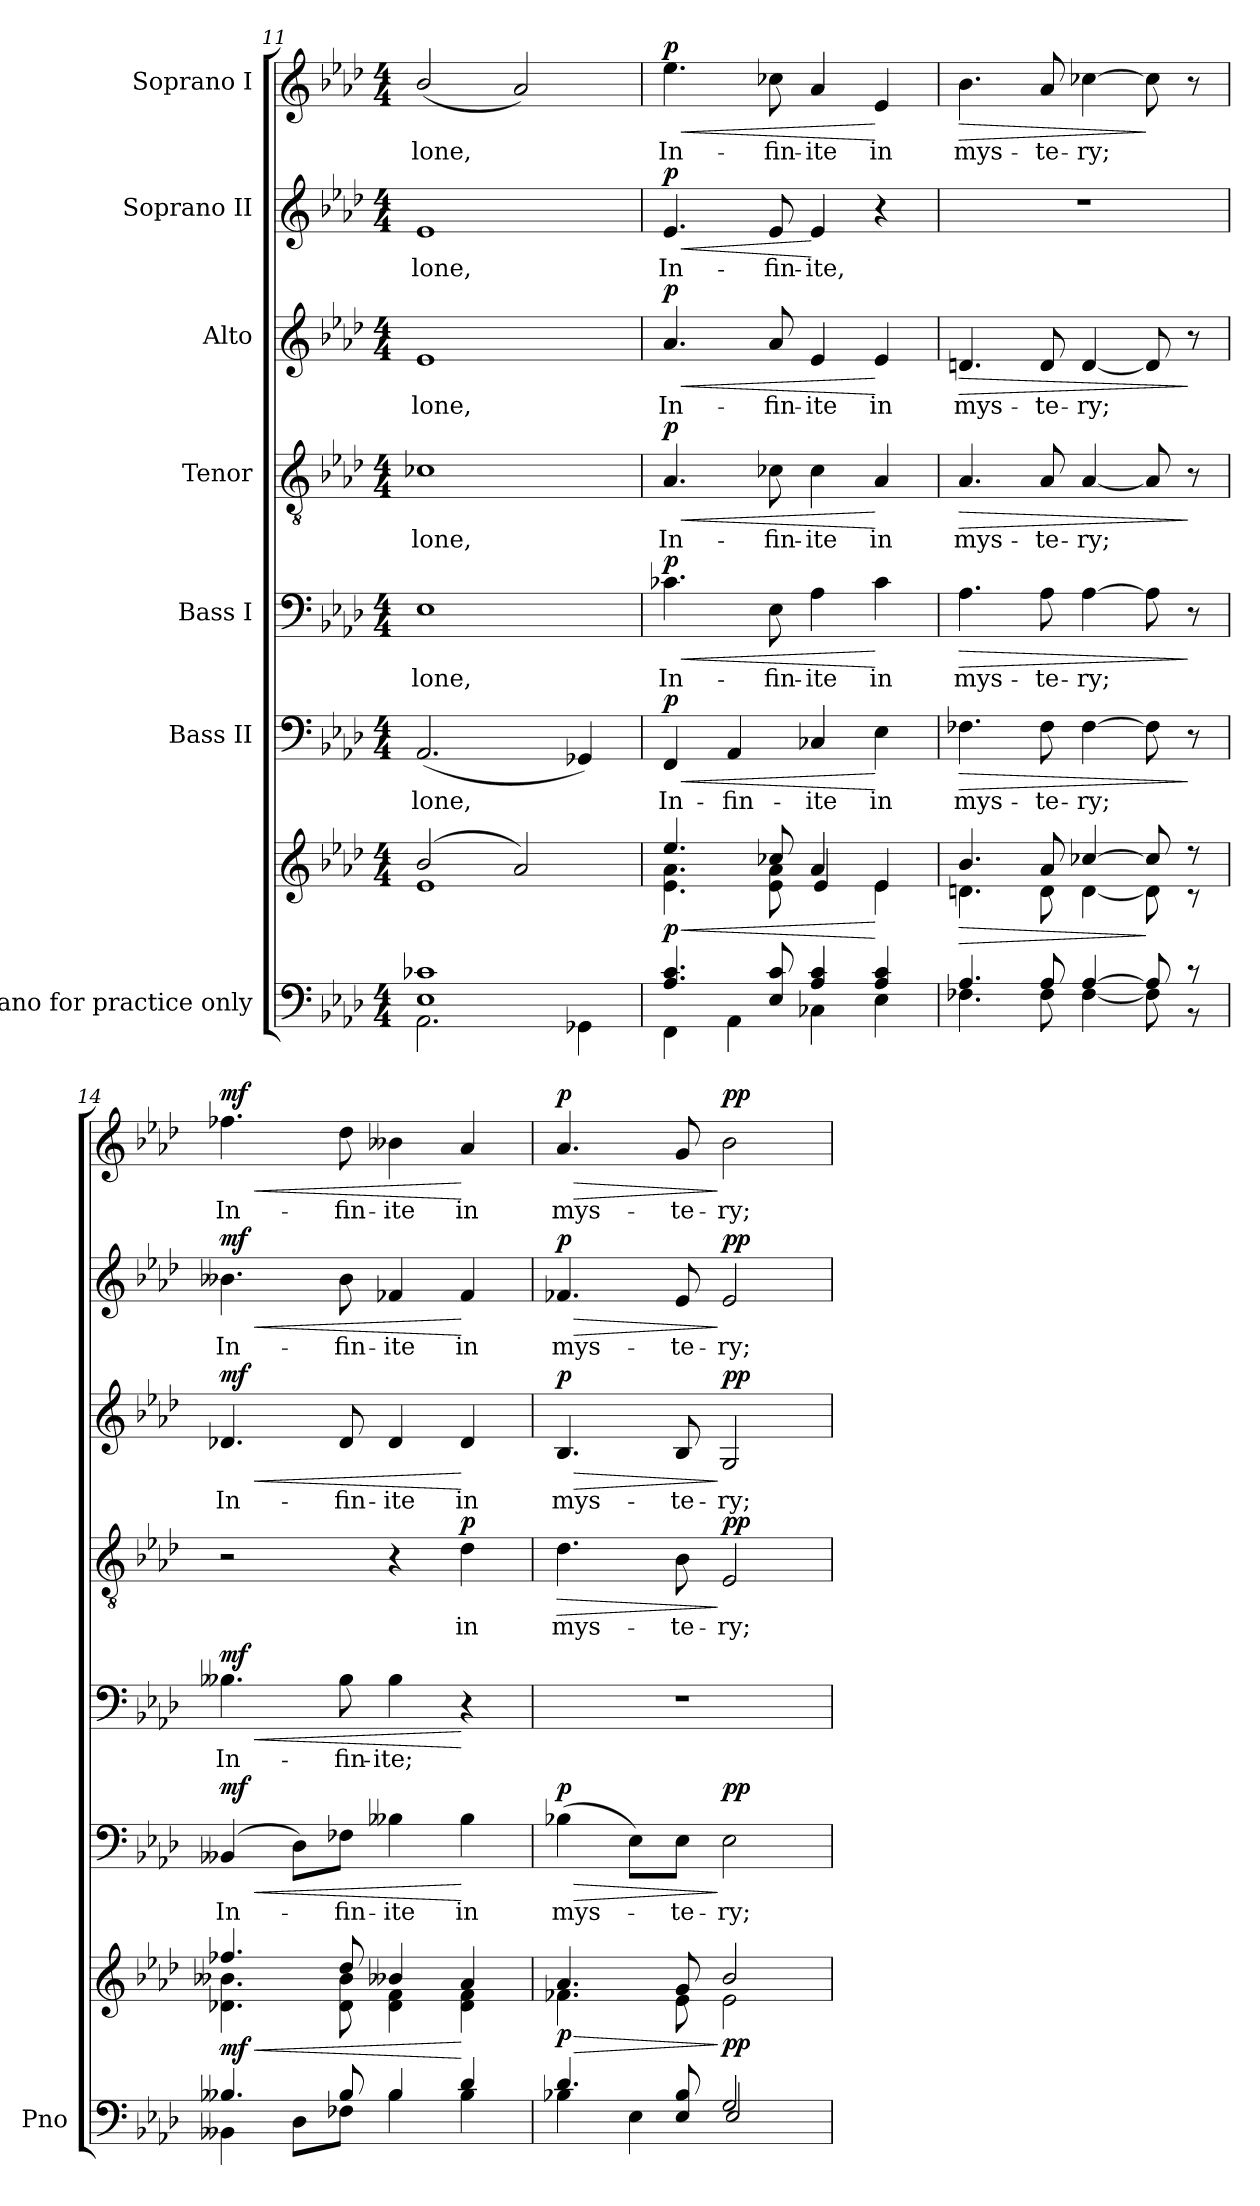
**kern	**kern	**dynam	**kern	**text	**dynam	**kern	**text	**dynam	**kern	**text	**dynam	**kern	**text	**dynam	**kern	**text	**dynam	**kern	**text	**dynam
*part7	*part7	*part7	*part6	*part6	*part6	*part5	*part5	*part5	*part4	*part4	*part4	*part3	*part3	*part3	*part2	*part2	*part2	*part1	*part1	*part1
*staff8	*staff7	*staff7/8	*staff6	*staff6	*staff6	*staff5	*staff5	*staff5	*staff4	*staff4	*staff4	*staff3	*staff3	*staff3	*staff2	*staff2	*staff2	*staff1	*staff1	*staff1
*I"Piano for practice only	*	*	*I"Bass II	*	*	*I"Bass I	*	*	*I"Tenor	*	*	*I"Alto	*	*	*I"Soprano II	*	*	*I"Soprano I	*	*
*I'Pno	*	*	*	*	*	*	*	*	*	*	*	*	*	*	*	*	*	*	*	*
*clefF4	*clefG2	*	*clefF4	*	*	*clefF4	*	*	*clefGv2	*	*	*clefG2	*	*	*clefG2	*	*	*clefG2	*	*
*k[b-e-a-d-]	*k[b-e-a-d-]	*	*k[b-e-a-d-]	*	*	*k[b-e-a-d-]	*	*	*k[b-e-a-d-]	*	*	*k[b-e-a-d-]	*	*	*k[b-e-a-d-]	*	*	*k[b-e-a-d-]	*	*
*M4/4	*M4/4	*	*M4/4	*	*	*M4/4	*	*	*M4/4	*	*	*M4/4	*	*	*M4/4	*	*	*M4/4	*	*
=11	=11	=11	=11	=11	=11	=11	=11	=11	=11	=11	=11	=11	=11	=11	=11	=11	=11	=11	=11	=11
*^	*^	*	*	*	*	*	*	*	*	*	*	*	*	*	*	*	*	*	*	*
!	!	!	!	!	!	!LO:LY:b	!	!	!LO:LY:b	!	!	!LO:LY:b	!	!	!LO:LY:b	!	!	!LO:LY:b	!	!	!LO:LY:b	!
1E- 1c-X	2.AA-\	(>2b-/	1e-	.	(<2.AA-/	lone,	.	1E-	lone,	.	1c-X	lone,	.	1e-	lone,	.	1e-	lone,	.	(<2b-/	lone,	.
.	.	2a-/)	.	.	.	.	.	.	.	.	.	.	.	.	.	.	.	.	.	2a-/)	.	.
.	4GG-X\	.	.	.	4GG-X/)	.	.	.	.	.	.	.	.	.	.	.	.	.	.	.	.	.
!!LO:LB:g=z
=12	=12	=12	=12	=12	=12	=12	=12	=12	=12	=12	=12	=12	=12	=12	=12	=12	=12	=12	=12	=12	=12	=12
!	!	!	!	!LO:HP:b	!	!LO:LY:b	!LO:HP:b	!	!LO:LY:b	!LO:HP:b	!	!LO:LY:b	!LO:HP:b	!	!LO:LY:b	!LO:HP:b	!	!LO:LY:b	!LO:HP:b	!	!LO:LY:b	!LO:HP:b
!	!	!	!	!LO:DY:n=1:b	!	!	!LO:DY:n=1:a	!	!	!LO:DY:n=1:a	!	!	!LO:DY:n=1:a	!	!	!LO:DY:n=1:a	!	!	!LO:DY:n=1:a	!	!	!LO:DY:n=1:a
4.A-/ 4.c/	4FF\	4.ee-/	4.e-\ 4.a-\	< p	4FF/	In-	< p	4.c-X\	In-	< p	4.A-/	In-	< p	4.a-/	In-	< p	4.e-/	In-	< p	4.ee-\	In-	< p
!	!	!	!	!	!	!LO:LY:b	!	!	!	!	!	!	!	!	!	!	!	!	!	!	!	!
.	4AA-\	.	.	.	4AA-/	fin-	.	.	.	.	.	.	.	.	.	.	.	.	.	.	.	.
!	!	!	!	!	!	!	!	!	!LO:LY:b	!	!	!LO:LY:b	!	!	!LO:LY:b	!	!	!LO:LY:b	!	!	!LO:LY:b	!
8E-/ 8c/	.	8cc-X/	8e-\ 8a-\	.	.	.	.	8E-\	-fin-	.	8c-X\	-fin-	.	8a-/	-fin-	.	8e-/	-fin-	.	8cc-X\	-fin-	.
!	!	!	!	!	!	!LO:LY:b	!	!	!LO:LY:b	!	!	!LO:LY:b	!	!	!LO:LY:b	!	!	!LO:LY:b	!	!	!LO:LY:b	!
4A-/ 4c/	4C-X\	4a-/	4e-/	.	4C-X/	-ite	.	4A-\	-ite	.	4c-\	-ite	.	4e-/	-ite	.	4e-/	-ite,	[	4a-/	-ite	.
!	!	!	!	!	!	!LO:LY:b	!	!	!LO:LY:b	!	!	!LO:LY:b	!	!	!LO:LY:b	!	!	!	!	!	!LO:LY:b	!
4A-/ 4c/	4E-\	4e-/	4e-\	[	4E-\	in	[	4c-\	in	[	4A-/	in	[	4e-/	in	[	4r	.	.	4e-/	in	[
=13	=13	=13	=13	=13	=13	=13	=13	=13	=13	=13	=13	=13	=13	=13	=13	=13	=13	=13	=13	=13	=13	=13
!	!	!	!	!LO:HP:b	!	!LO:LY:b	!LO:HP:b	!	!LO:LY:b	!LO:HP:b	!	!LO:LY:b	!LO:HP:b	!	!LO:LY:b	!LO:HP:b	!	!	!	!	!LO:LY:b	!LO:HP:b
4.A-/	4.F-X\	4.b-/	4.dn\	>	4.F-X\	mys-	>	4.A-\	mys-	>	4.A-/	mys-	>	4.dn/	mys-	>	1r	.	.	4.b-\	mys-	>
!	!	!	!	!	!	!LO:LY:b	!	!	!LO:LY:b	!	!	!LO:LY:b	!	!	!LO:LY:b	!	!	!	!	!	!LO:LY:b	!
8A-/	8F-\	8a-/	8d\	.	8F-\	-te-	.	8A-\	-te-	.	8A-/	-te-	.	8d/	-te-	.	.	.	.	8a-/	-te-	.
!	!	!	!	!	!	!LO:LY:b	!	!	!LO:LY:b	!	!	!LO:LY:b	!	!	!LO:LY:b	!	!	!	!	!	!LO:LY:b	!
[4A-/	[4F-\	[4cc-X/	[4d\	.	[4F-\	-ry;	.	[4A-\	-ry;	.	[4A-/	-ry;	.	[4d/	-ry;	.	.	.	.	[4cc-X\	-ry;	.
8A-/]	8F-\]	8cc-/]	8d\]	]	8F-\]	.	.	8A-\]	.	.	8A-/]	.	.	8d/]	.	.	.	.	.	8cc-\]	.	]
8r	8r	8r	8r	.	8r	.	]	8r	.	]	8r	.	]	8r	.	]	.	.	.	8r	.	.
=14	=14	=14	=14	=14	=14	=14	=14	=14	=14	=14	=14	=14	=14	=14	=14	=14	=14	=14	=14	=14	=14	=14
!	!	!	!	!LO:HP:b	!	!LO:LY:b	!LO:HP:b	!	!LO:LY:b	!LO:HP:b	!	!	!	!	!LO:LY:b	!LO:HP:b	!	!LO:LY:b	!LO:HP:b	!	!LO:LY:b	!LO:HP:b
!	!	!	!	!LO:DY:n=1:b	!	!	!LO:DY:n=1:a	!	!	!LO:DY:n=1:a	!	!	!	!	!	!LO:DY:n=1:a	!	!	!LO:DY:n=1:a	!	!	!LO:DY:n=1:a
4.B--X/	4BB--X\	4.ff-X/	4.d-X\ 4.b--X\	< mf	(<4BB--X/	In-	< mf	4.B--X\	In-	< mf	2r	.	.	4.d-X/	In-	< mf	4.b--X\	In-	< mf	4.ff-X\	In-	< mf
.	8D-\L	.	.	.	8D-\L)	.	.	.	.	.	.	.	.	.	.	.	.	.	.	.	.	.
!	!	!	!	!	!	!LO:LY:b	!	!	!LO:LY:b	!	!	!	!	!	!LO:LY:b	!	!	!LO:LY:b	!	!	!LO:LY:b	!
8B--/	8F-X\J	8dd-/	8d-\ 8b--\	.	8F-X\J	-fin-	.	8B--\	-fin-	.	.	.	.	8d-/	-fin-	.	8b--\	-fin-	.	8dd-\	-fin-	.
!	!	!	!	!	!	!LO:LY:b	!	!	!LO:LY:b	!	!	!	!	!	!LO:LY:b	!	!	!LO:LY:b	!	!	!LO:LY:b	!
4B--/	4B--\	4b--X/	4d-\ 4f\	.	4B--X\	-ite	.	4B--\	-ite;	.	4r	.	.	4d-/	-ite	.	4f-X/	-ite	.	4b--X\	-ite	.
!	!	!	!	!	!	!LO:LY:b	!	!	!	!	!	!LO:LY:b	!LO:DY:a	!	!LO:LY:b	!	!	!LO:LY:b	!	!	!LO:LY:b	!
4d-/	4B--\	4a-/	4d-\ 4f\	[	4B--\	in	[	4r	.	[	4d-\	in	p	4d-/	in	[	4f-/	in	[	4a-/	in	[
=15	=15	=15	=15	=15	=15	=15	=15	=15	=15	=15	=15	=15	=15	=15	=15	=15	=15	=15	=15	=15	=15	=15
!	!	!	!	!LO:HP:b	!	!LO:LY:b	!LO:HP:b	!	!	!	!	!LO:LY:b	!LO:HP:b	!	!LO:LY:b	!LO:HP:b	!	!LO:LY:b	!LO:HP:b	!	!LO:LY:b	!LO:HP:b
!	!	!	!	!LO:DY:n=1:b	!	!	!LO:DY:n=1:a	!	!	!	!	!	!	!	!	!LO:DY:n=1:a	!	!	!LO:DY:n=1:a	!	!	!LO:DY:n=1:a
4.d-/	4B-X\	4.a-/	4.f-X\	> p	(>4B-X\	mys-	> p	1r	.	.	4.d-\	mys-	>	4.B-/	mys-	> p	4.f-X/	mys-	> p	4.a-/	mys-	> p
.	4E-\	.	.	.	8E-\L)	.	.	.	.	.	.	.	.	.	.	.	.	.	.	.	.	.
!	!	!	!	!	!	!LO:LY:b	!	!	!	!	!	!LO:LY:b	!	!	!LO:LY:b	!	!	!LO:LY:b	!	!	!LO:LY:b	!
8E-/ 8B-/	.	8g/	8e-\	.	8E-\J	-te-	.	.	.	.	8B-\	-te-	.	8B-/	-te-	.	8e-/	-te-	.	8g/	-te-	.
!	!	!	!	!LO:DY:n=2:b	!	!LO:LY:b	!LO:DY:n=2:a	!	!	!	!	!LO:LY:b	!LO:DY:n=1:a	!	!LO:LY:b	!LO:DY:n=2:a	!	!LO:LY:b	!LO:DY:n=2:a	!	!LO:LY:b	!LO:DY:n=2:a
2G/	2E-/	2b-/	2e-\	] pp	2E-\	-ry;	] pp	.	.	.	2E-/	-ry;	] pp	2G/	-ry;	] pp	2e-/	-ry;	] pp	2b-\	-ry;	] pp
*v	*v	*	*	*	*	*	*	*	*	*	*	*	*	*	*	*	*	*	*	*	*	*
*	*v	*v	*	*	*	*	*	*	*	*	*	*	*	*	*	*	*	*	*	*	*
=	=	=	=	=	=	=	=	=	=	=	=	=	=	=	=	=	=	=	=	=
*-	*-	*-	*-	*-	*-	*-	*-	*-	*-	*-	*-	*-	*-	*-	*-	*-	*-	*-	*-	*-
